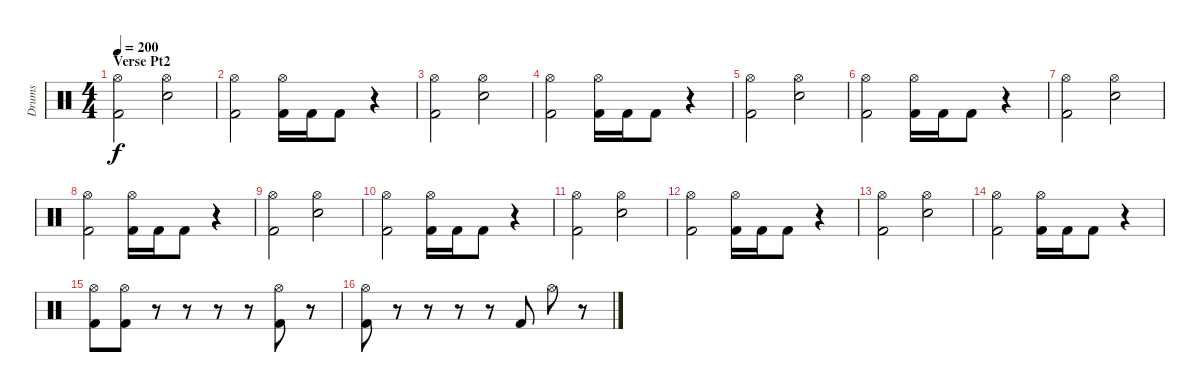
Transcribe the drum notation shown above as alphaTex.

\track ("Drums" "Drums") {instrument percussion}
\staff {score}
\articulation defaults
\ts (4 4)
\section ("" "Verse Pt2")
\tempo 200
\clef neutral
\ks c
("Hi-Hat (open)" "Kick (hit) 2").2{dy f} ("Hi-Hat (open)" "Electric Snare (hit)").2 |
("Hi-Hat (open)" "Kick (hit) 2").2 ("Hi-Hat (open)" "Kick (hit) 2").16 "Kick (hit) 2".16 "Kick (hit) 2".8 r.4 |
("Hi-Hat (open)" "Kick (hit) 2").2 ("Hi-Hat (open)" "Electric Snare (hit)").2 |
("Hi-Hat (open)" "Kick (hit) 2").2 ("Hi-Hat (open)" "Kick (hit) 2").16 "Kick (hit) 2".16 "Kick (hit) 2".8 r.4 |
("Hi-Hat (open)" "Kick (hit) 2").2 ("Hi-Hat (open)" "Electric Snare (hit)").2 |
("Hi-Hat (open)" "Kick (hit) 2").2 ("Hi-Hat (open)" "Kick (hit) 2").16 "Kick (hit) 2".16 "Kick (hit) 2".8 r.4 |
("Hi-Hat (open)" "Kick (hit) 2").2 ("Hi-Hat (open)" "Electric Snare (hit)").2 |
("Hi-Hat (open)" "Kick (hit) 2").2 ("Hi-Hat (open)" "Kick (hit) 2").16 "Kick (hit) 2".16 "Kick (hit) 2".8 r.4 |
("Hi-Hat (open)" "Kick (hit) 2").2 ("Hi-Hat (open)" "Electric Snare (hit)").2 |
("Hi-Hat (open)" "Kick (hit) 2").2 ("Hi-Hat (open)" "Kick (hit) 2").16 "Kick (hit) 2".16 "Kick (hit) 2".8 r.4 |
("Hi-Hat (open)" "Kick (hit) 2").2 ("Hi-Hat (open)" "Electric Snare (hit)").2 |
("Hi-Hat (open)" "Kick (hit) 2").2 ("Hi-Hat (open)" "Kick (hit) 2").16 "Kick (hit) 2".16 "Kick (hit) 2".8 r.4 |
("Hi-Hat (open)" "Kick (hit) 2").2 ("Hi-Hat (open)" "Electric Snare (hit)").2 |
("Hi-Hat (open)" "Kick (hit) 2").2 ("Hi-Hat (open)" "Kick (hit) 2").16 "Kick (hit) 2".16 "Kick (hit) 2".8 r.4 |
("Hi-Hat (open)" "Kick (hit) 2").8 ("Hi-Hat (open)" "Kick (hit) 2").8 r.8 r.8 r.8 r.8 ("Hi-Hat (open)" "Kick (hit) 2").8 r.8 |
("Hi-Hat (open)" "Kick (hit) 2").8 r.8 r.8 r.8 r.8 "Kick (hit) 2".8 "Hi-Hat (open)".8 r.8
